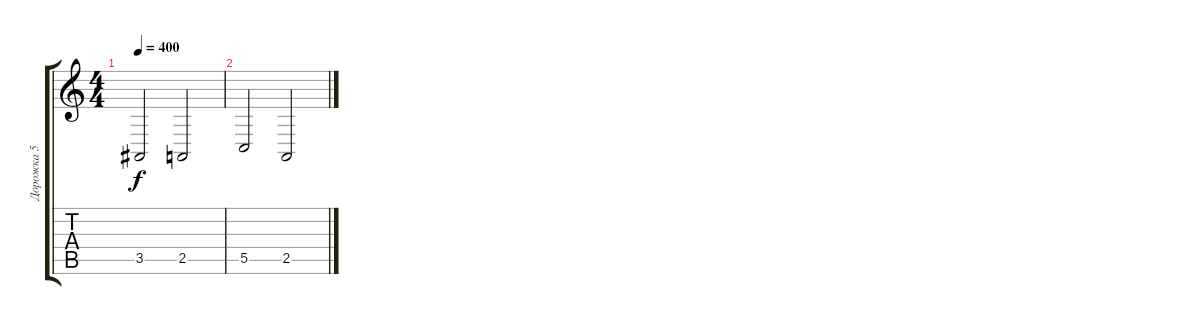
\track ("Дорожка 5" "Дорожка 5") {instrument tremolostrings}
\staff {score tabs}
\tuning (D4 A3 F3 C3 G2 D2) {hide}
\ts (4 4)
\tempo 400
\clef g2
\ks c
3.5.2{dy f} 2.5.2 |
5.5.2 2.5.2
